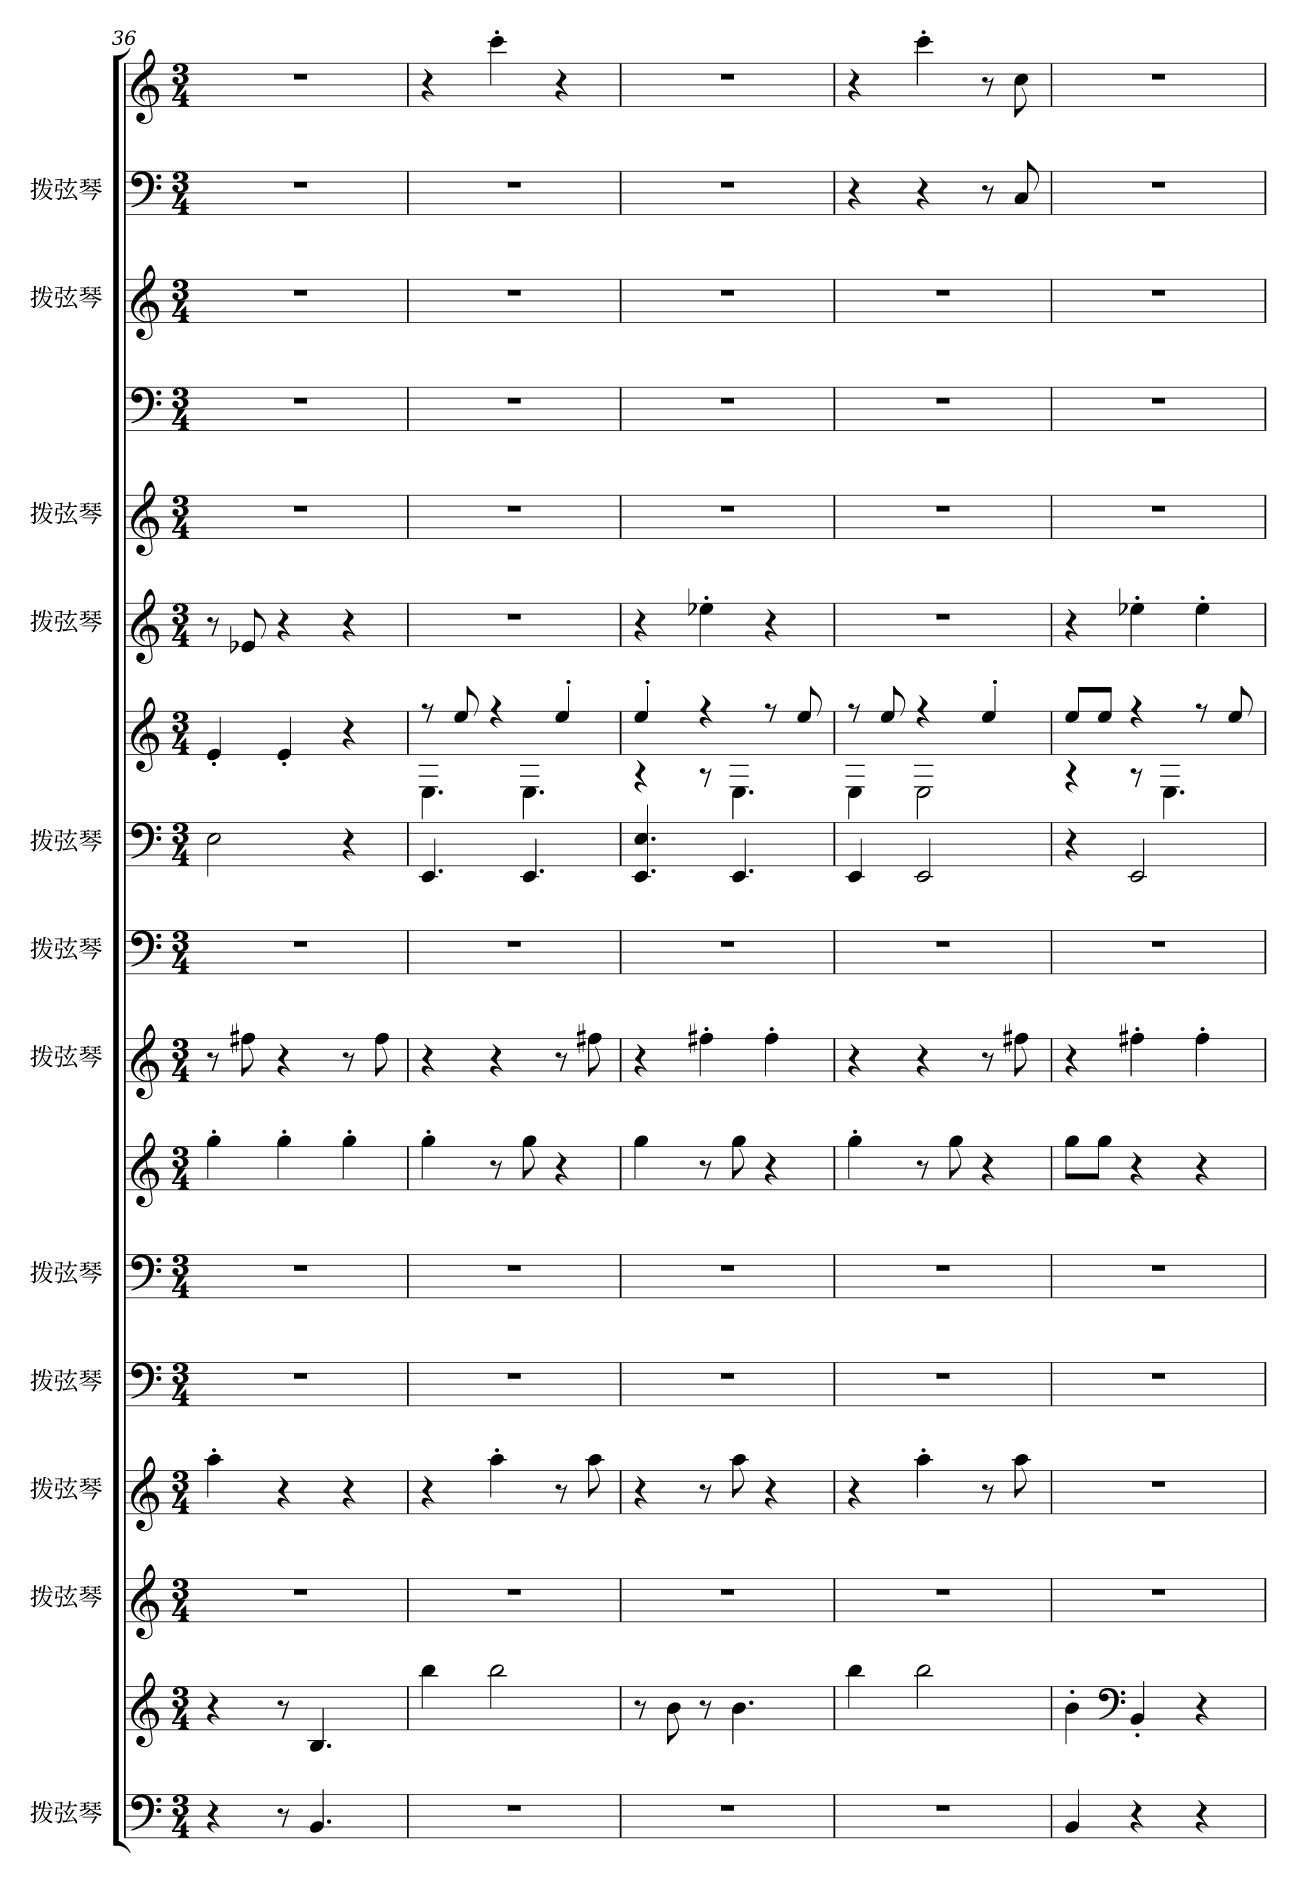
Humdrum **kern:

**kern	**kern	**kern	**kern	**kern	**kern	**kern	**kern	**kern	**kern	**kern	**kern	**kern	**kern	**kern	**kern	**kern
*part12	*part12	*part11	*part10	*part9	*part8	*part8	*part7	*part6	*part5	*part5	*part4	*part3	*part3	*part2	*part1	*part1
*staff17	*staff16	*staff15	*staff14	*staff13	*staff12	*staff11	*staff10	*staff9	*staff8	*staff7	*staff6	*staff5	*staff4	*staff3	*staff2	*staff1
*I"拨弦琴	*	*I"拨弦琴	*I"拨弦琴	*I"拨弦琴	*I"拨弦琴	*	*I"拨弦琴	*I"拨弦琴	*I"拨弦琴	*	*I"拨弦琴	*I"拨弦琴	*	*I"拨弦琴	*I"拨弦琴	*
*clefF4	*clefG2	*clefG2	*clefG2	*clefF4	*clefF4	*clefG2	*clefG2	*clefF4	*clefF4	*clefG2	*clefG2	*clefG2	*clefF4	*clefG2	*clefF4	*clefG2
*k[]	*k[]	*k[]	*k[]	*k[]	*k[]	*k[]	*k[]	*k[]	*k[]	*k[]	*k[]	*k[]	*k[]	*k[]	*k[]	*k[]
*M3/4	*M3/4	*M3/4	*M3/4	*M3/4	*M3/4	*M3/4	*M3/4	*M3/4	*M3/4	*M3/4	*M3/4	*M3/4	*M3/4	*M3/4	*M3/4	*M3/4
=36	=36	=36	=36	=36	=36	=36	=36	=36	=36	=36	=36	=36	=36	=36	=36	=36
4r	4r	2.r	4aa'\	2.r	2.r	4gg'\	8r	2.r	2E\	4e'/	8r	2.r	2.r	2.r	2.r	2.r
.	.	.	.	.	.	.	8ff#X\	.	.	.	8e-X/	.	.	.	.	.
8r	8r	.	4r	.	.	4gg'\	4r	.	.	4e'/	4r	.	.	.	.	.
4.BB/	4.B/	.	.	.	.	.	.	.	.	.	.	.	.	.	.	.
.	.	.	4r	.	.	4gg'\	8r	.	4r	4r	4r	.	.	.	.	.
.	.	.	.	.	.	.	8ff#\	.	.	.	.	.	.	.	.	.
=37	=37	=37	=37	=37	=37	=37	=37	=37	=37	=37	=37	=37	=37	=37	=37	=37
*	*	*	*	*	*	*	*	*	*	*^	*	*	*	*	*	*
2.r	4bb\	2.r	4r	2.r	2.r	4gg'\	4r	2.r	4.EE/	8r	4.E\	2.r	2.r	2.r	2.r	2.r	4r
.	.	.	.	.	.	.	.	.	.	8ee/	.	.	.	.	.	.	.
.	2bb\	.	4aa'\	.	.	8r	4r	.	.	4r	.	.	.	.	.	.	4ccc'\
.	.	.	.	.	.	8gg\	.	.	4.EE/	.	4.E\	.	.	.	.	.	.
.	.	.	8r	.	.	4r	8r	.	.	4ee'/	.	.	.	.	.	.	4r
.	.	.	8aa\	.	.	.	8ff#X\	.	.	.	.	.	.	.	.	.	.
=38	=38	=38	=38	=38	=38	=38	=38	=38	=38	=38	=38	=38	=38	=38	=38	=38	=38
2.r	8r	2.r	4r	2.r	2.r	4gg\	4r	2.r	4.EE/ 4.E/	4ee'/	4r	4r	2.r	2.r	2.r	2.r	2.r
.	8b\	.	.	.	.	.	.	.	.	.	.	.	.	.	.	.	.
.	8r	.	8r	.	.	8r	4ff#X'\	.	.	4r	8r	4ee-X'\	.	.	.	.	.
.	4.b\	.	8aa\	.	.	8gg\	.	.	4.EE/	.	4.E\	.	.	.	.	.	.
.	.	.	4r	.	.	4r	4ff#'\	.	.	8r	.	4r	.	.	.	.	.
.	.	.	.	.	.	.	.	.	.	8ee/	.	.	.	.	.	.	.
=39	=39	=39	=39	=39	=39	=39	=39	=39	=39	=39	=39	=39	=39	=39	=39	=39	=39
2.r	4bb\	2.r	4r	2.r	2.r	4gg'\	4r	2.r	4EE/	8r	4E\	2.r	2.r	2.r	2.r	4r	4r
.	.	.	.	.	.	.	.	.	.	8ee/	.	.	.	.	.	.	.
.	2bb\	.	4aa'\	.	.	8r	4r	.	2EE/	4r	2E\	.	.	.	.	4r	4ccc'\
.	.	.	.	.	.	8gg\	.	.	.	.	.	.	.	.	.	.	.
.	.	.	8r	.	.	4r	8r	.	.	4ee'/	.	.	.	.	.	8r	8r
.	.	.	8aa\	.	.	.	8ff#X\	.	.	.	.	.	.	.	.	8C/	8cc\
!!LO:PB:g=z
=40	=40	=40	=40	=40	=40	=40	=40	=40	=40	=40	=40	=40	=40	=40	=40	=40	=40
4BB/	4b'\	2.r	2.r	2.r	2.r	8gg\L	4r	2.r	4r	8ee/L	4r	4r	2.r	2.r	2.r	2.r	2.r
.	.	.	.	.	.	8gg\J	.	.	.	8ee/J	.	.	.	.	.	.	.
*	*clefF4	*	*	*	*	*	*	*	*	*	*	*	*	*	*	*	*
4r	4BB'/	.	.	.	.	4r	4ff#X'\	.	2EE/	4r	8r	4ee-X'\	.	.	.	.	.
.	.	.	.	.	.	.	.	.	.	.	4.E\	.	.	.	.	.	.
4r	4r	.	.	.	.	4r	4ff#'\	.	.	8r	.	4ee-'\	.	.	.	.	.
.	.	.	.	.	.	.	.	.	.	8ee/	.	.	.	.	.	.	.
*	*	*	*	*	*	*	*	*	*	*v	*v	*	*	*	*	*	*
=	=	=	=	=	=	=	=	=	=	=	=	=	=	=	=	=
*-	*-	*-	*-	*-	*-	*-	*-	*-	*-	*-	*-	*-	*-	*-	*-	*-
